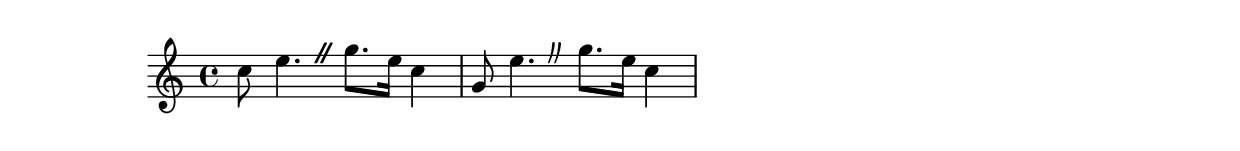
%% Do not edit this file; it is auto-generated from LSR http://lsr.dsi.unimi.it
%% This file is in the public domain.
\version "2.13.1"

\header {
  lsrtags = "expressive-marks, tweaks-and-overrides"

%% Translation of GIT committish: a71dfe75d190e18a075443575d71140173829504
  texidoces = "
Las marcas de cesura se pueden crear sobreescribiendo la propiedad
@code{'text} del objeto @code{BreathingSign}.  También está disponible
una marca de cesura curva.

"
  doctitlees = "Insertar una cesura"
  
%% Translation of GIT committish: 6ce7f350682dfa99af97929be1dec6b9f1cbc01a
 texidocde = "
Zäsurzeichen können erstellt werden, indem die @code{'text}-Eigenschaft
des @code{BreathingSign}-Objektes verändert wird.  Ein gekrümmtes
Zäsurzeichen ist auch möglich.
"
  doctitlede = "Eine Zäsur einfügen"

  texidoc = "
Caesura marks can be created by overriding the @code{'text} property of
the @code{BreathingSign} object. A curved caesura mark is also
available. 

"
  doctitle = "Inserting a caesura"
} % begin verbatim

\relative c'' {
  \override BreathingSign #'text = \markup {
    \musicglyph #"scripts.caesura.straight"
  }
  c8 e4. \breathe g8. e16 c4

  \override BreathingSign #'text = \markup {
    \musicglyph #"scripts.caesura.curved"
  }
  g8 e'4. \breathe g8. e16 c4
}
